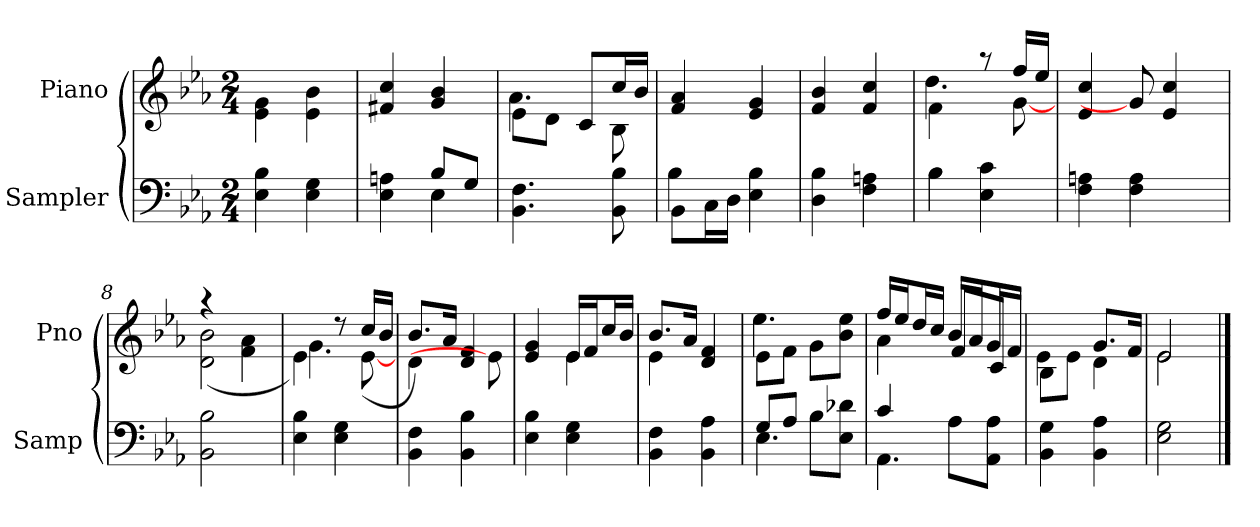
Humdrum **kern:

**kern	**kern
*part2	*part1
*staff2	*staff1
*I"Sampler	*I"Piano
*I'Samp	*I'Pno
*clefF4	*clefG2
*k[b-e-a-]	*k[b-e-a-]
*E-:	*E-:
*M2/4	*M2/4
=1	=1
4E- 4B-	4e-\ 4g\
4E- 4G	4e-\ 4b-\
=2	=2
*^	*
4E- 4An	4ryy	4f#X 4cc
8B-/L	4E-	4g 4b-
8G/J	.	.
*v	*v	*
=3	=3
*	*^
4.BB- 4.F	8e-\L	4.a-
.	8d\J	.
.	8c/L	.
8BB- 8B-	16cc/L	8B-
.	16b-/JJ	.
*	*v	*v
=4	=4
*^	*
8BB-\L	4B-	4f 4a-
16C\L	.	.
16D\JJ	.	.
4E- 4B-	4ryy	4e- 4g
*v	*v	*
=5	=5
4D 4B-	4f 4b-
4F 4An	4f 4cc
=6	=6
*^	*^
4B-\	4B-	4f\	4.dd
4E- 4c	4ryy	8r	.
.	.	16ff/LL	[8g
.	.	16ee-/JJ	.
*v	*v	*	*
*	*v	*v
=7	=7
4F 4An	4e- 4cc
4F 4A	8g]
.	4e- 4cc
8ryy	.
=8	=8
*	*^
2BB- 2B-	4r	(2d 2b-
.	4f\ 4a-\	.
=9	=9	=9
4E- 4B-	4e-\)	4.g
4E- 4G	8r	.
.	16cc/LL	([8e-
.	16b-/JJ	.
=10	=10	=10
4BB- 4F	8.b-/L)	4d
.	16a-/Jk	.
4BB- 4B-	4d 4f	8e-]
.	.	8ryy
=11	=11	=11
4E- 4B-	4e- 4g	4ryy
4E- 4G	16e-/LL	4e-
.	16f/J	.
.	16cc/L	.
.	16b-/JJ	.
=12	=12	=12
4BB- 4F	8.b-/L	4e-
.	16a-/Jk	.
4BB- 4A-	4d 4f	4ryy
=13	=13	=13
*^	*	*
8G/L	4.E-	8e-\L	4.ee-
8A-/J	.	8f\J	.
8B-\L	.	8g\L	.
8E-\ 8d-X\J	8ryy	8b-\ 8ee-\J	8ryy
=14	=14	=14	=14
4c/	4.AA-	16ff/LL	4a-
.	.	16ee-/J	.
.	.	16dd/L	.
.	.	16cc/JJ	.
8A-\L	.	16b-/LL	8f/L
.	.	16a-/J	.
8AA-\ 8A-\J	8ryy	16g/L	8c/J
.	.	16f/JJ	.
*v	*v	*	*
=15	=15	=15
4BB- 4G	8B-\L	4e-
.	8e-\J	.
4BB- 4A-	8.g/L	4d
.	16f/Jk	.
=16	=16	=16
2E- 2G	2e-/	2e-
*	*v	*v
==	==
*-	*-
